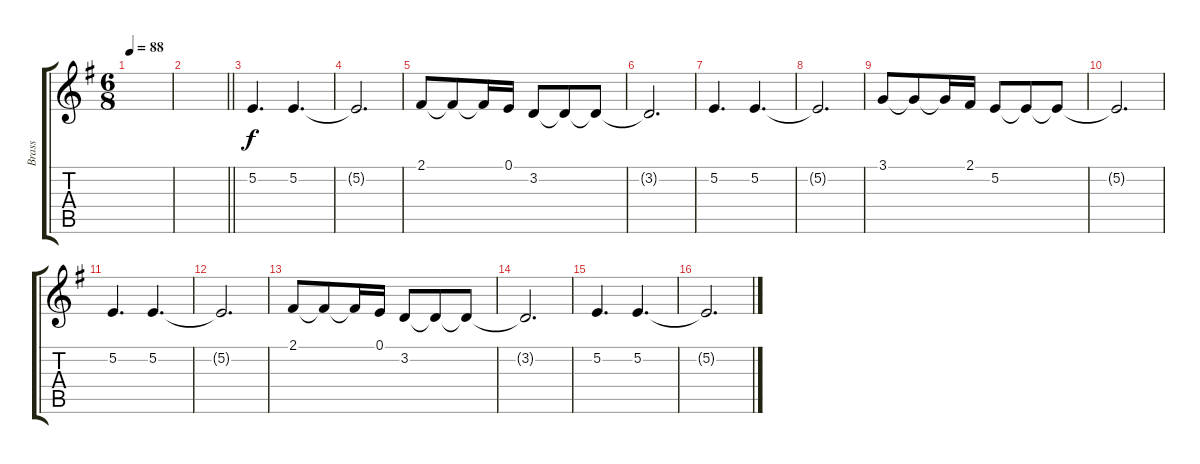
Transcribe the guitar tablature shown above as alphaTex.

\track ("Brass" "Brass") {instrument frenchhorn}
\staff {score tabs}
\tuning (E4 B3 G3 D3 A2 E2) {hide}
\ts (6 8)
\tempo 88
\clef g2
\ks eminor
|
\barLineRight lightlight
|
\section ("" "")
5.2.4{d} 5.2.4{d} |
5.2{t}.2{d} |
2.1.8 2.1{t}.8 2.1{t}.16 0.1.16 3.2.8 3.2{t}.8 3.2{t}.8 |
3.2{t}.2{d} |
5.2.4{d} 5.2.4{d} |
5.2{t}.2{d} |
3.1.8 3.1{t}.8 3.1{t}.16 2.1.16 5.2.8 5.2{t}.8 5.2{t}.8 |
5.2{t}.2{d} |
5.2.4{d} 5.2.4{d} |
5.2{t}.2{d} |
2.1.8 2.1{t}.8 2.1{t}.16 0.1.16 3.2.8 3.2{t}.8 3.2{t}.8 |
3.2{t}.2{d} |
5.2.4{d} 5.2.4{d} |
5.2{t}.2{d}
